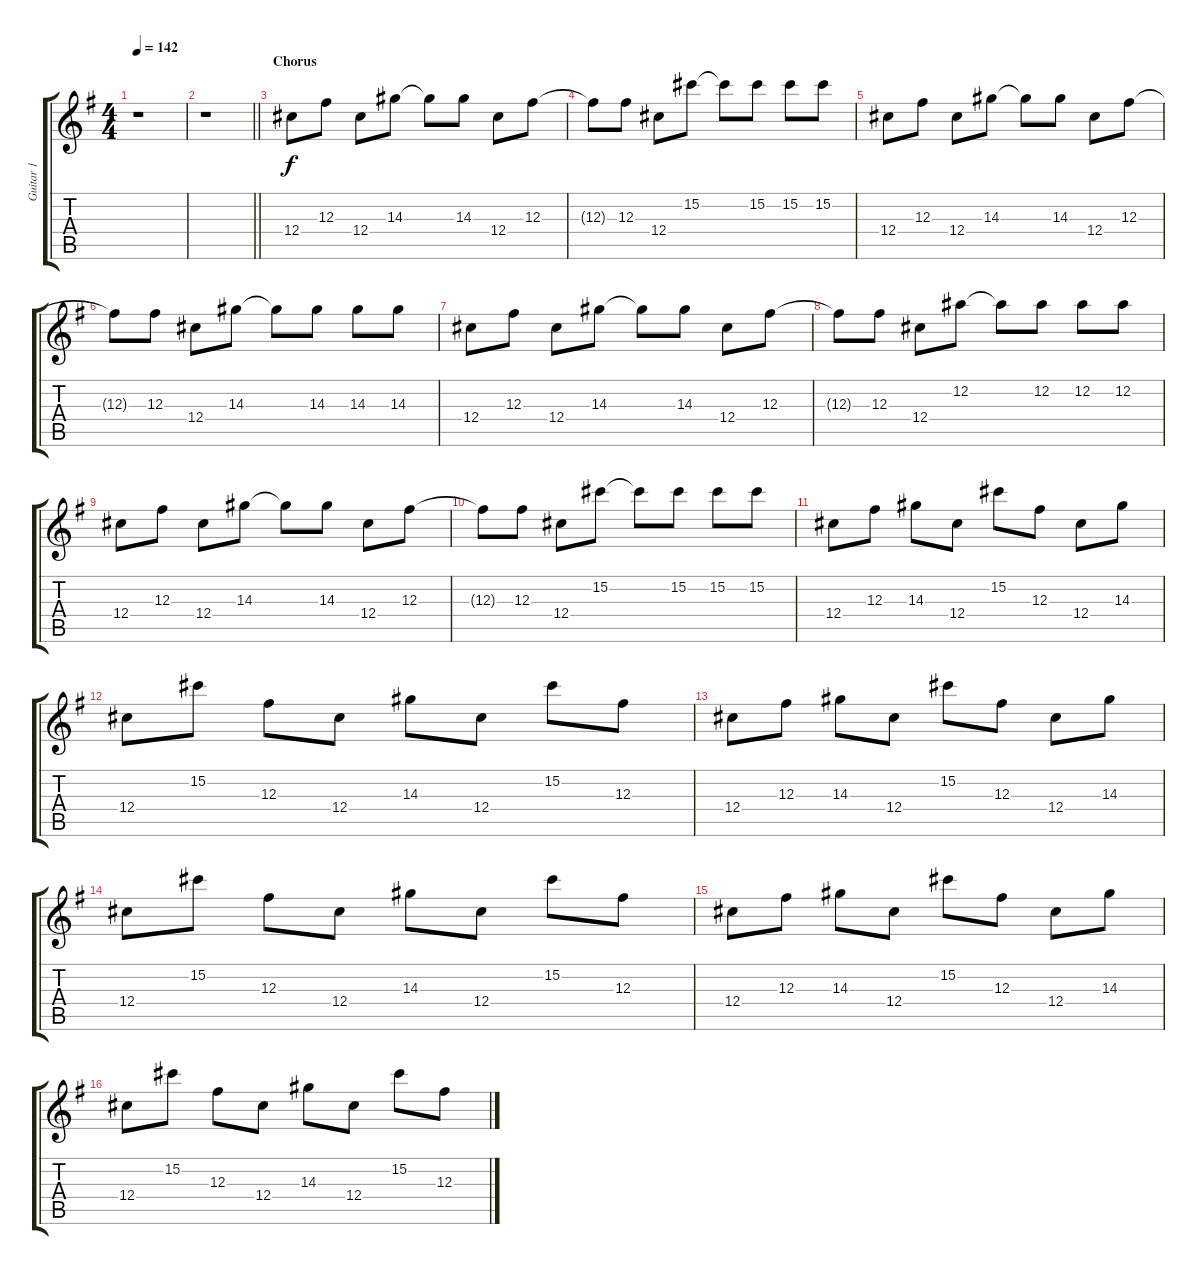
\track ("Guitar 1" "Guitar 1") {instrument distortionguitar}
\staff {score tabs}
\tuning (Eb4 Bb3 Gb3 Db3 Ab2 Eb2) {hide}
\ts (4 4)
\tempo 142
\clef g2
\ks g
r.1{dy f} |
\barLineRight lightlight
r.1 |
\section ("" "Chorus")
12.4.8 12.3.8 12.4.8 14.3.8 14.3{t}.8 14.3.8 12.4.8 12.3.8 |
12.3{t}.8 12.3.8 12.4.8 15.2.8 15.2{t}.8 15.2.8 15.2.8 15.2.8 |
12.4.8 12.3.8 12.4.8 14.3.8 14.3{t}.8 14.3.8 12.4.8 12.3.8 |
12.3{t}.8 12.3.8 12.4.8 14.3.8 14.3{t}.8 14.3.8 14.3.8 14.3.8 |
12.4.8 12.3.8 12.4.8 14.3.8 14.3{t}.8 14.3.8 12.4.8 12.3.8 |
12.3{t}.8 12.3.8 12.4.8 12.2.8 12.2{t}.8 12.2.8 12.2.8 12.2.8 |
12.4.8 12.3.8 12.4.8 14.3.8 14.3{t}.8 14.3.8 12.4.8 12.3.8 |
12.3{t}.8 12.3.8 12.4.8 15.2.8 15.2{t}.8 15.2.8 15.2.8 15.2.8 |
12.4.8 12.3.8 14.3.8 12.4.8 15.2.8 12.3.8 12.4.8 14.3.8 |
12.4.8 15.2.8 12.3.8 12.4.8 14.3.8 12.4.8 15.2.8 12.3.8 |
12.4.8 12.3.8 14.3.8 12.4.8 15.2.8 12.3.8 12.4.8 14.3.8 |
12.4.8 15.2.8 12.3.8 12.4.8 14.3.8 12.4.8 15.2.8 12.3.8 |
12.4.8 12.3.8 14.3.8 12.4.8 15.2.8 12.3.8 12.4.8 14.3.8 |
12.4.8 15.2.8 12.3.8 12.4.8 14.3.8 12.4.8 15.2.8 12.3.8
